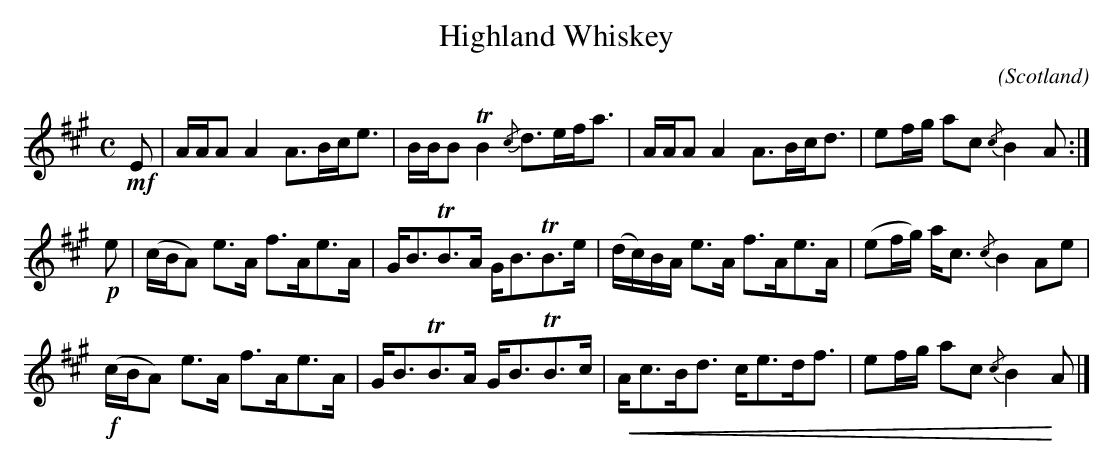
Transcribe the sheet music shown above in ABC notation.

X:1
T:Highland Whiskey
C:
O:Scotland
M:C
L:1/8
K:A
!mf!E |\
A/2A/2A A2 A>Bc<e | B/2B/2B TB2 {/c}d>ef<a |\
A/2A/2A A2 A>Bc<d | ef/2g/2 ac {/c}B2 A :|
!p!e |\
(c/2B/2A) e>A f>Ae>A | G<BTB>A G<BTB>e |\
(d/2c/2)B/2A/2 e>A f>Ae>A | (ef/2g/2) a<c {/c}B2 Ae |
!f!(c/2B/2A) e>A f>Ae>A | G<BTB>A G<BTB>c |\
!crescendo(!A<cB<d c<ed<f | ef/2g/2 ac {/c}B2 !crescendo)!A |]
